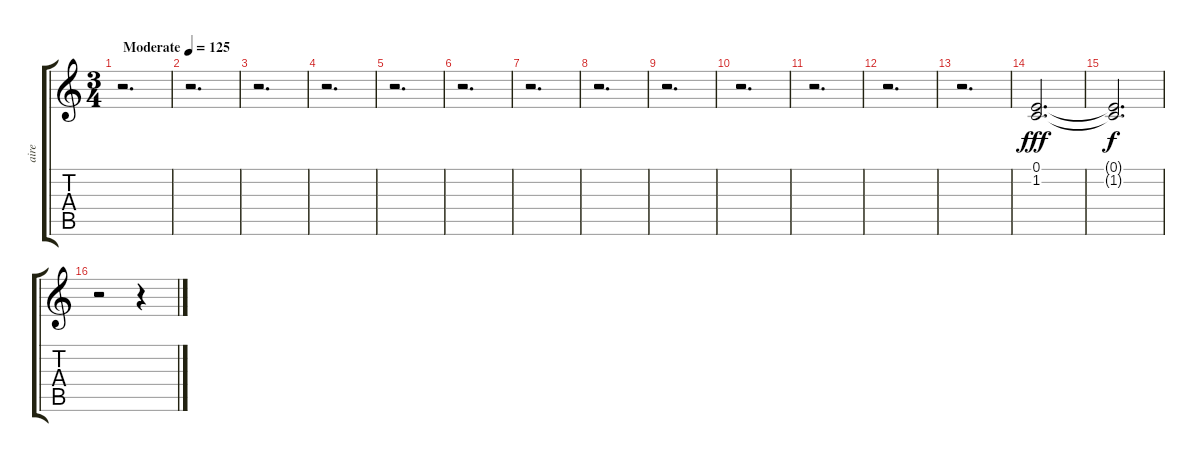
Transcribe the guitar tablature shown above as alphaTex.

\track ("aire" "aire") {instrument seashore}
\staff {score tabs}
\tuning (E4 B3 G3 D3 A2 E2) {hide}
\ts (3 4)
\tempo (125 "Moderate")
\clef g2
\ks c
r.2{d dy fff instrument seashore} |
r.2{d} |
r.2{d} |
r.2{d} |
r.2{d} |
r.2{d} |
r.2{d} |
r.2{d} |
r.2{d} |
r.2{d} |
r.2{d} |
r.2{d} |
r.2{d} |
(0.1 1.2).2{d} |
(0.1{t} 1.2{t}).2{d dy f} |
r.2 r.4
